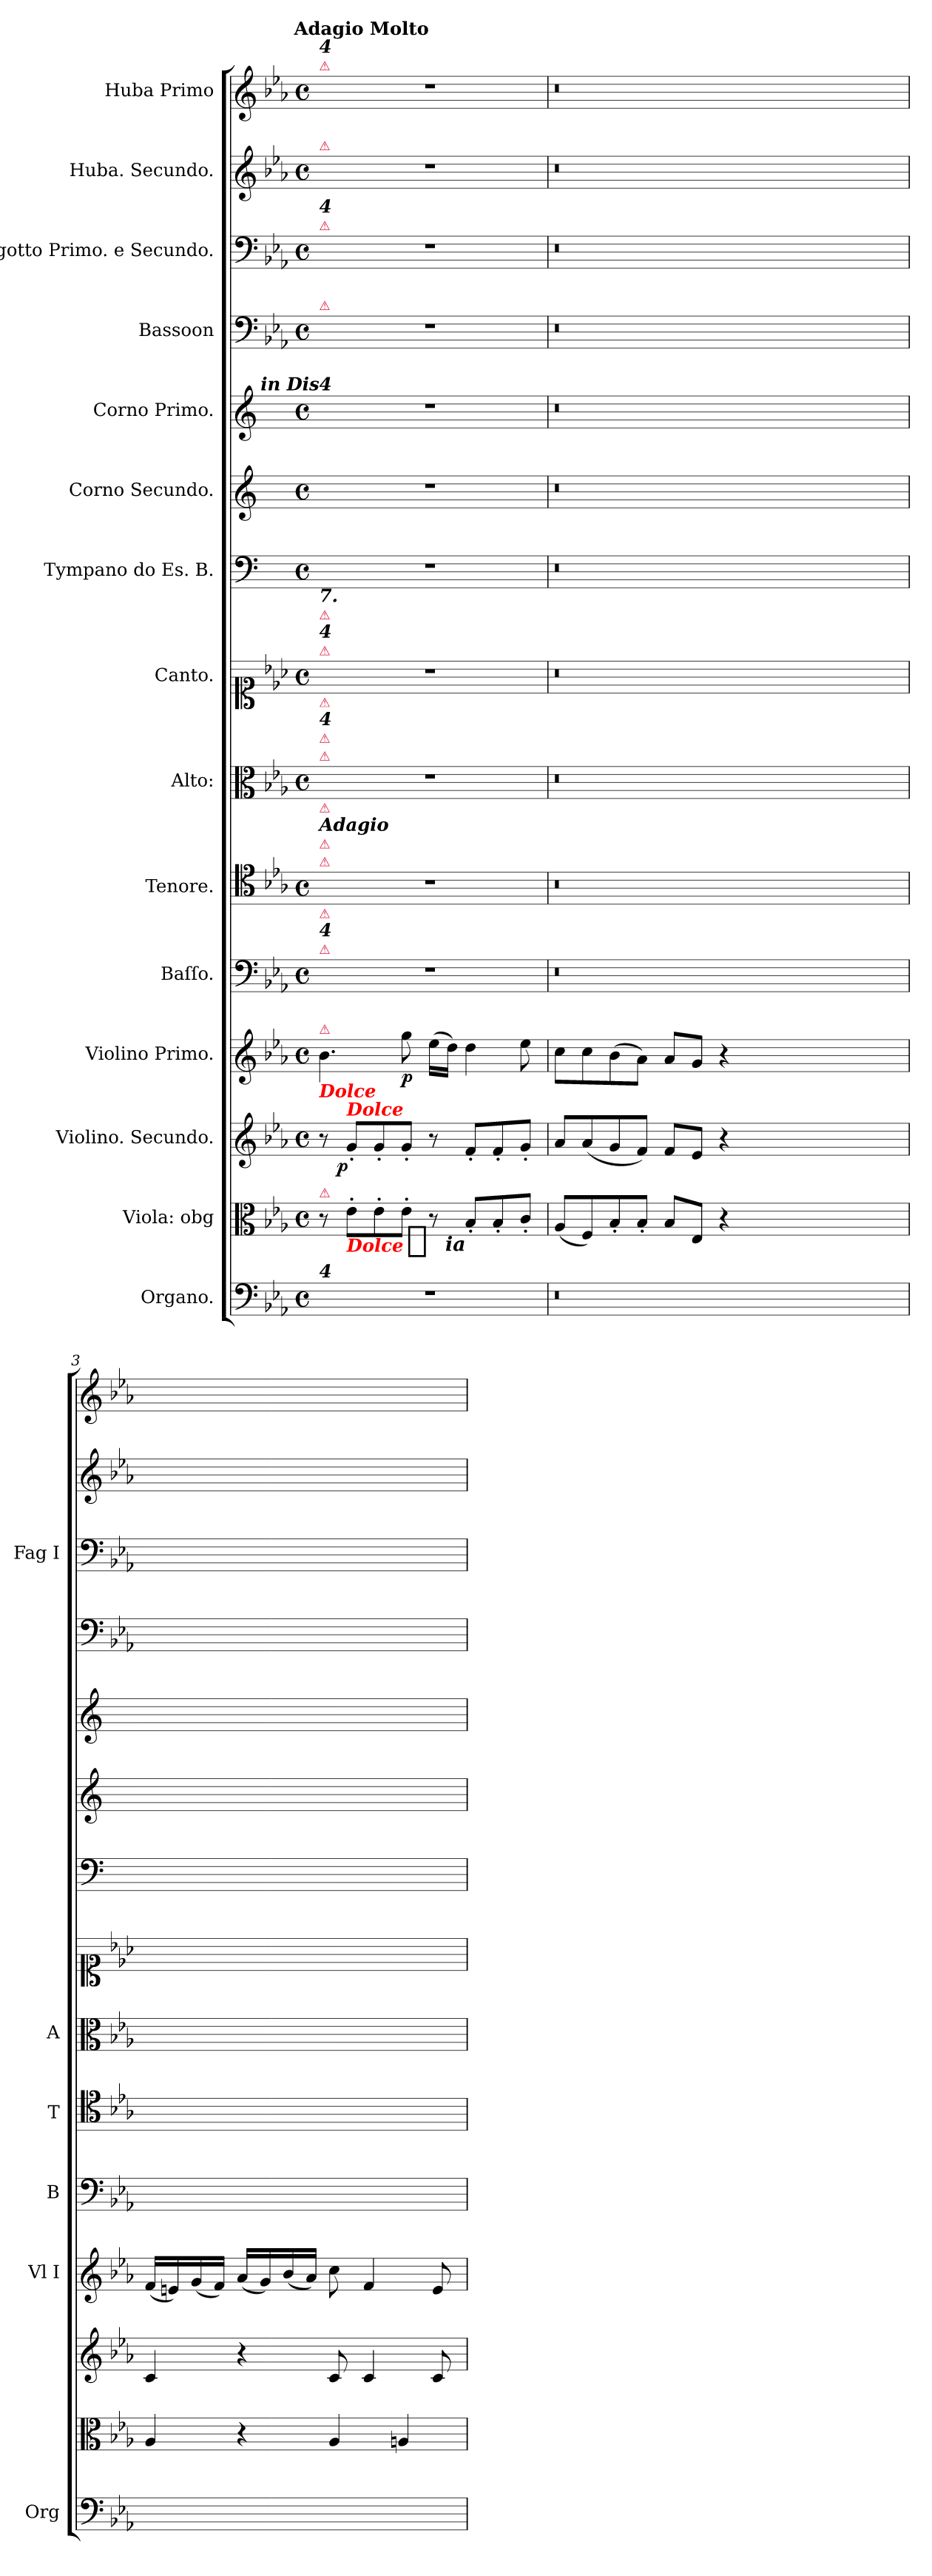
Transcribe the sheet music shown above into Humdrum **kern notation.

**kern	**kern	**dynam	**kern	**dynam	**kern	**dynam	**kern	**kern	**kern	**kern	**kern	**kern	**kern	**kern	**kern	**kern	**kern
*part15	*part14	*part14	*part13	*part13	*part12	*part12	*part11	*part10	*part9	*part8	*part7	*part6	*part5	*part4	*part3	*part2	*part1
*staff15	*staff14	*staff14	*staff13	*staff13	*staff12	*staff12	*staff11	*staff10	*staff9	*staff8	*staff7	*staff6	*staff5	*staff4	*staff3	*staff2	*staff1
*I"Organo.	*I"Viola: obg	*	*I"Violino. Secundo.	*	*I"Violino Primo.	*	*I"Baſſo.	*I"Tenore.	*I"Alto:	*I"Canto.	*I"Tympano do Es. B.	*I"Corno Secundo.	*I"Corno Primo.	*I"Bassoon	*I"Fagotto Primo. e Secundo.	*I"Huba. Secundo.	*I"Huba Primo
*I'Org	*	*	*	*	*I'Vl I	*	*I'B	*I'T	*I'A	*	*	*	*	*	*I'Fag I	*	*
*clefF4	*clefC3	*	*clefG2	*	*clefG2	*	*clefF4	*clefC4	*clefC3	*clefC1	*clefF4	*clefG2	*clefG2	*clefF4	*clefF4	*clefG2	*clefG2
*	*	*	*	*	*	*	*	*	*	*	*	*ITrd5c9	*ITrd5c9	*	*	*	*
*k[b-e-a-]	*k[b-e-a-]	*	*k[b-e-a-]	*	*k[b-e-a-]	*	*k[b-e-a-]	*k[b-e-a-]	*k[b-e-a-]	*k[b-e-a-]	*k[]	*k[b-e-a-]	*k[b-e-a-]	*k[b-e-a-]	*k[b-e-a-]	*k[b-e-a-]	*k[b-e-a-]
*E-:	*E-:	*	*E-:	*	*E-:	*	*E-:	*	*E-:	*E-:	*	*	*	*E-:	*E-:	*E-:	*E-:
!!LO:TX:omd:t=Adagio Molto
*M4/4	*M4/4	*	*M4/4	*	*M4/4	*	*M4/4	*M4/4	*M4/4	*M4/4	*M4/4	*M4/4	*M4/4	*M4/4	*M4/4	*M4/4	*M4/4
*met(c)	*met(c)	*	*met(c)	*	*met(c)	*	*met(c)	*met(c)	*met(c)	*met(c)	*met(c)	*met(c)	*met(c)	*met(c)	*met(c)	*met(c)	*met(c)
*MM56	*MM56	*	*MM56	*	*MM56	*	*MM56	*MM56	*MM56	*MM56	*MM56	*MM56	*MM56	*MM56	*MM56	*MM56	*MM56
=1	=1	=1	=1	=1	=1	=1	=1	=1	=1	=1	=1	=1	=1	=1	=1	=1	=1
!	!	!	!	!	!	!	!	!	!	!	!	!	!	!	!	!	!LO:TX:a:color=crimson:t=⚠
!	!	!	!	!	!	!	!	!	!	!	!	!	!	!	!	!	!LO:TX:a:Bi:t=4
!	!	!	!	!	!	!	!	!	!	!	!	!	!	!	!	!LO:TX:a:color=crimson:t=⚠	!
!	!	!	!	!	!	!	!	!	!	!	!	!	!	!	!LO:TX:a:color=crimson:t=⚠	!	!
!	!	!	!	!	!	!	!	!	!	!	!	!	!	!	!LO:TX:a:Bi:t=4	!	!
!	!	!	!	!	!	!	!	!	!	!	!	!	!	!LO:TX:a:color=crimson:t=⚠	!	!	!
!	!	!	!	!	!	!	!	!	!	!	!	!	!LO:TX:a:Bi:rj:t=in Dis	!	!	!	!
!	!	!	!	!	!	!	!	!	!	!	!	!	!LO:TX:a:Bi:t=4	!	!	!	!
!	!	!	!	!	!	!	!	!	!	!	!LO:TX:b:Bi:t=7.	!	!	!	!	!	!
!	!	!	!	!	!	!	!	!	!	!LO:TX:a:color=crimson:t=⚠	!	!	!	!	!	!	!
!	!	!	!	!	!	!	!	!	!	!LO:TX:a:Bi:t=4	!	!	!	!	!	!	!
!	!	!	!	!	!	!	!	!	!	!LO:TX:a:color=crimson:t=⚠	!	!	!	!	!	!	!
!	!	!	!	!	!	!	!	!	!LO:TX:a:color=crimson:t=⚠	!	!	!	!	!	!	!	!
!	!	!	!	!	!	!	!	!	!LO:TX:a:color=crimson:t=⚠	!	!	!	!	!	!	!	!
!	!	!	!	!	!	!	!	!	!LO:TX:a:Bi:t=4	!	!	!	!	!	!	!	!
!	!	!	!	!	!	!	!	!	!LO:TX:a:color=crimson:t=⚠	!	!	!	!	!	!	!	!
!	!	!	!	!	!	!	!	!LO:TX:a:color=crimson:t=⚠	!	!	!	!	!	!	!	!	!
!	!	!	!	!	!	!	!	!LO:TX:a:color=crimson:t=⚠	!	!	!	!	!	!	!	!	!
!	!	!	!	!	!	!	!	!LO:TX:a:Bi:t=Adagio	!	!	!	!	!	!	!	!	!
!	!	!	!	!	!	!	!	!LO:TX:a:color=crimson:t=⚠	!	!	!	!	!	!	!	!	!
!	!	!	!	!	!	!	!LO:TX:a:color=crimson:t=⚠	!	!	!	!	!	!	!	!	!	!
!	!	!	!	!	!	!	!LO:TX:a:Bi:t=4	!	!	!	!	!	!	!	!	!	!
!	!	!	!	!	!	!	!LO:TX:a:color=crimson:t=⚠	!	!	!	!	!	!	!	!	!	!
!	!	!	!	!	!LO:TX:a:color=crimson:t=⚠	!	!	!	!	!	!	!	!	!	!	!	!
!	!	!	!	!	!LO:TX:b:Bi:color=red:t=Dolce	!	!	!	!	!	!	!	!	!	!	!	!
!	!LO:TX:a:color=crimson:t=⚠	!	!	!	!	!	!	!	!	!	!	!	!	!	!	!	!
!LO:TX:a:Bi:t=4	!	!	!	!	!	!	!	!	!	!	!	!	!	!	!	!	!
1r	8r	.	8r	.	4.b-\	.	1r	1r	1r	1r	1r	1r	1r	1r	1r	1r	1r
!	!	!	!LO:TX:a:Bi:color=red:t=Dolce	!	!	!	!	!	!	!	!	!	!	!	!	!	!
!	!LO:TX:b:Bi:color=red:t=Dolce	!	!	!	!	!	!	!	!	!	!	!	!	!	!	!	!
!	!	!	!	!LO:DY:b:rj	!	!	!	!	!	!	!	!	!	!	!	!	!
.	8e-'>\L	.	8g'/L	p	.	.	.	.	.	.	.	.	.	.	.	.	.
.	8e-'>\	.	8g'/	.	.	.	.	.	.	.	.	.	.	.	.	.	.
.	8e-'>\J	.	8g'/J	.	8gg\	p	.	.	.	.	.	.	.	.	.	.	.
.	8r	.	8r	.	(>16ee-\LL	.	.	.	.	.	.	.	.	.	.	.	.
.	.	.	.	.	16dd\JJ)	.	.	.	.	.	.	.	.	.	.	.	.
!	!	!LO:DY:b:rj:t=%s ia	!	!	!	!	!	!	!	!	!	!	!	!	!	!	!
.	8B-'</L	p	8f'/L	.	4dd\	.	.	.	.	.	.	.	.	.	.	.	.
.	8B-'</	.	8f'/	.	.	.	.	.	.	.	.	.	.	.	.	.	.
.	8c'</J	.	8g'/J	.	8ee-\	.	.	.	.	.	.	.	.	.	.	.	.
=2	=2	=2	=2	=2	=2	=2	=2	=2	=2	=2	=2	=2	=2	=2	=2	=2	=2
0.r	(<8A-/L	.	8a-/L	.	8cc\L	.	0.r	0.r	0.r	0.r	0.r	0.r	0.r	0.r	0.r	0.r	0.r
.	8F/)	.	(<8a-/	.	8cc\	.	.	.	.	.	.	.	.	.	.	.	.
.	8B-'</	.	8g/	.	(>8b-\	.	.	.	.	.	.	.	.	.	.	.	.
.	8B-'</J	.	8f/J)	.	8a-\J)	.	.	.	.	.	.	.	.	.	.	.	.
.	8B-/L	.	8f/L	.	8a-/L	.	.	.	.	.	.	.	.	.	.	.	.
.	8E-/J	.	8e-/J	.	8g/J	.	.	.	.	.	.	.	.	.	.	.	.
.	4r	.	4r	.	4r	.	.	.	.	.	.	.	.	.	.	.	.
.	0ryy	.	0ryy	.	0ryy	.	.	.	.	.	.	.	.	.	.	.	.
=3	=3	=3	=3	=3	=3	=3	=3	=3	=3	=3	=3	=3	=3	=3	=3	=3	=3
1ryy	4A-/	.	4c/	.	(<16f/LL	.	1ryy	1ryy	1ryy	1ryy	1ryy	1ryy	1ryy	1ryy	1ryy	1ryy	1ryy
.	.	.	.	.	16en/)	.	.	.	.	.	.	.	.	.	.	.	.
.	.	.	.	.	(<16g/	.	.	.	.	.	.	.	.	.	.	.	.
.	.	.	.	.	16f/JJ)	.	.	.	.	.	.	.	.	.	.	.	.
.	4r	.	4r	.	(<16a-/LL	.	.	.	.	.	.	.	.	.	.	.	.
.	.	.	.	.	16g/)	.	.	.	.	.	.	.	.	.	.	.	.
.	.	.	.	.	(<16b-/	.	.	.	.	.	.	.	.	.	.	.	.
.	.	.	.	.	16a-/JJ)	.	.	.	.	.	.	.	.	.	.	.	.
.	4A-/	.	8c/	.	8cc\	.	.	.	.	.	.	.	.	.	.	.	.
.	.	.	4c/	.	4f/	.	.	.	.	.	.	.	.	.	.	.	.
.	4An/	.	.	.	.	.	.	.	.	.	.	.	.	.	.	.	.
.	.	.	8c/	.	8e/	.	.	.	.	.	.	.	.	.	.	.	.
=	=	=	=	=	=	=	=	=	=	=	=	=	=	=	=	=	=
*-	*-	*-	*-	*-	*-	*-	*-	*-	*-	*-	*-	*-	*-	*-	*-	*-	*-
